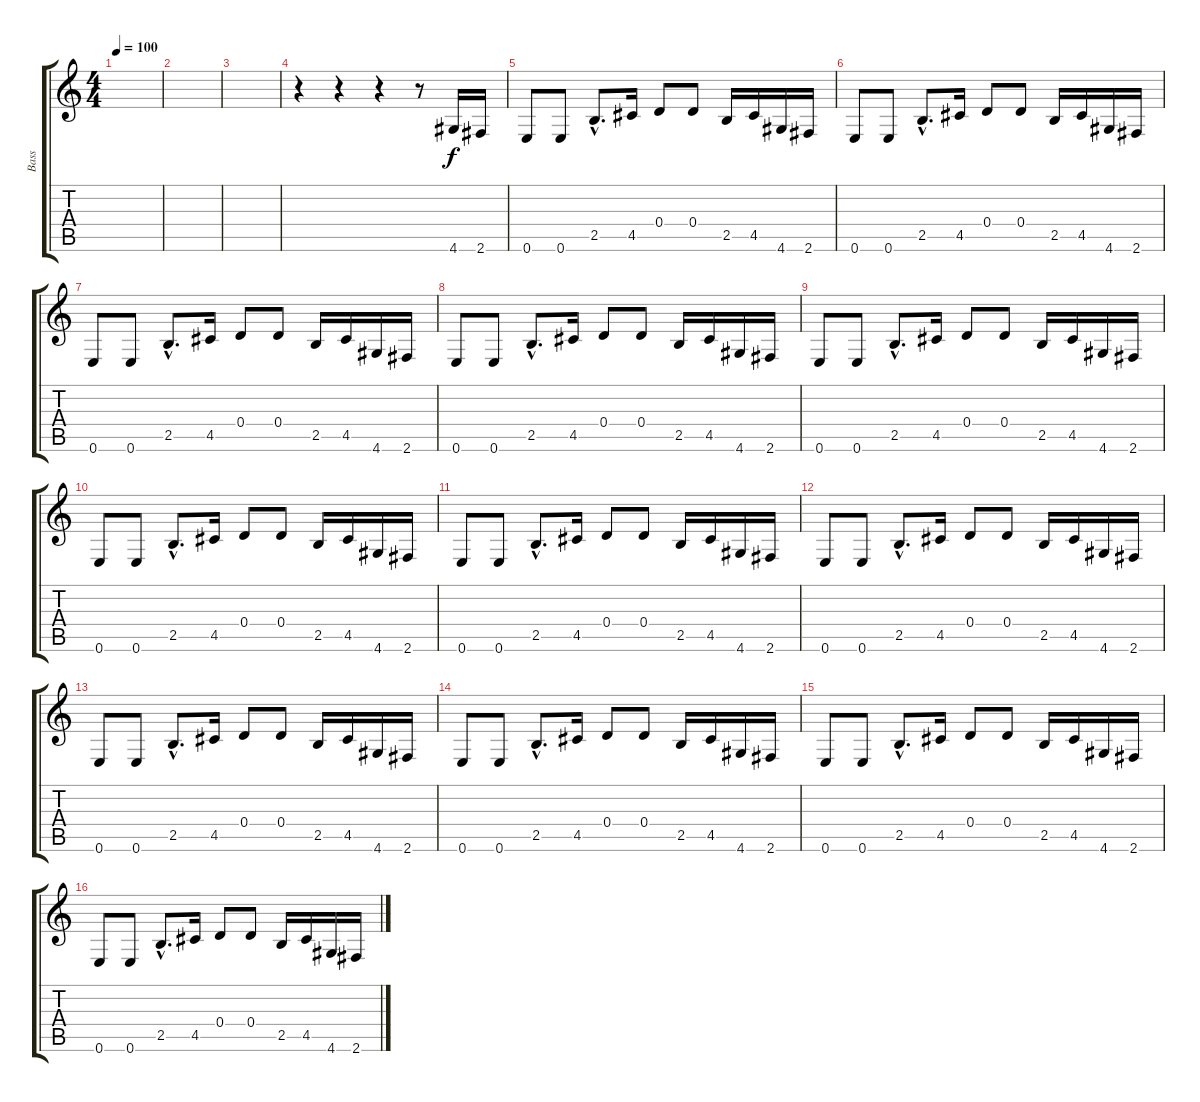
\track ("Bass" "Bass") {instrument electricbassfinger}
\staff {score tabs}
\tuning (E4 B3 G3 D3 A2 E2) {hide}
\ts (4 4)
\tempo 100
\clef g2
\ks c
|
|
|
r.4 r.4 r.4 r.8 4.6.16 2.6.16 |
0.6.8 0.6.8 2.5{hac}.8{d} 4.5.16 0.4.8 0.4.8 2.5.16 4.5.16 4.6.16 2.6.16 |
0.6.8 0.6.8 2.5{hac}.8{d} 4.5.16 0.4.8 0.4.8 2.5.16 4.5.16 4.6.16 2.6.16 |
0.6.8 0.6.8 2.5{hac}.8{d} 4.5.16 0.4.8 0.4.8 2.5.16 4.5.16 4.6.16 2.6.16 |
0.6.8 0.6.8 2.5{hac}.8{d} 4.5.16 0.4.8 0.4.8 2.5.16 4.5.16 4.6.16 2.6.16 |
0.6.8 0.6.8 2.5{hac}.8{d} 4.5.16 0.4.8 0.4.8 2.5.16 4.5.16 4.6.16 2.6.16 |
0.6.8 0.6.8 2.5{hac}.8{d} 4.5.16 0.4.8 0.4.8 2.5.16 4.5.16 4.6.16 2.6.16 |
0.6.8 0.6.8 2.5{hac}.8{d} 4.5.16 0.4.8 0.4.8 2.5.16 4.5.16 4.6.16 2.6.16 |
0.6.8 0.6.8 2.5{hac}.8{d} 4.5.16 0.4.8 0.4.8 2.5.16 4.5.16 4.6.16 2.6.16 |
0.6.8 0.6.8 2.5{hac}.8{d} 4.5.16 0.4.8 0.4.8 2.5.16 4.5.16 4.6.16 2.6.16 |
0.6.8 0.6.8 2.5{hac}.8{d} 4.5.16 0.4.8 0.4.8 2.5.16 4.5.16 4.6.16 2.6.16 |
0.6.8 0.6.8 2.5{hac}.8{d} 4.5.16 0.4.8 0.4.8 2.5.16 4.5.16 4.6.16 2.6.16 |
0.6.8 0.6.8 2.5{hac}.8{d} 4.5.16 0.4.8 0.4.8 2.5.16 4.5.16 4.6.16 2.6.16
